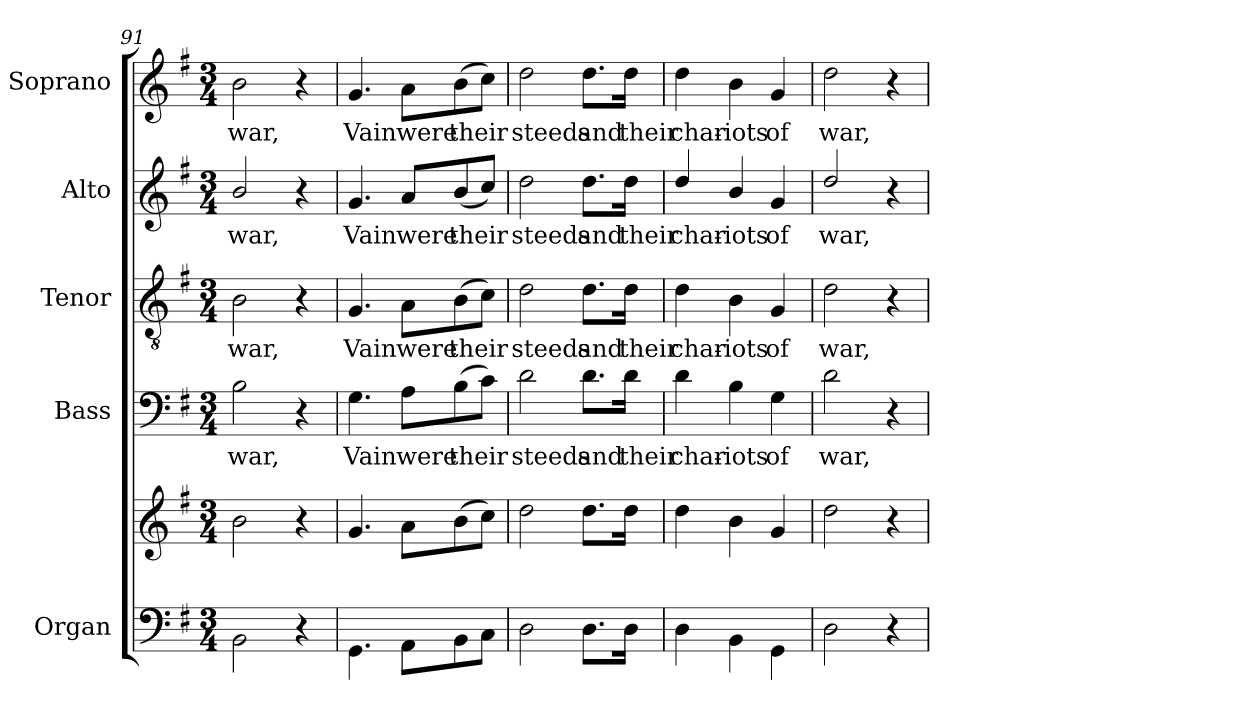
**kern	**kern	**kern	**text	**kern	**text	**kern	**text	**kern	**text
*part5	*part5	*part4	*part4	*part3	*part3	*part2	*part2	*part1	*part1
*staff6	*staff5	*staff4	*staff4	*staff3	*staff3	*staff2	*staff2	*staff1	*staff1
*I"Organ	*	*I"Bass	*	*I"Tenor	*	*I"Alto	*	*I"Soprano	*
*I'Org.	*	*I'B.	*	*I'T.	*	*I'A.	*	*I'S.	*
*clefF4	*clefG2	*clefF4	*	*clefGv2	*	*clefG2	*	*clefG2	*
*	*	*	*	*ITrd7c12	*	*	*	*	*
*k[f#]	*k[f#]	*k[f#]	*	*k[f#]	*	*k[f#]	*	*k[f#]	*
*G:	*G:	*G:	*	*G:	*	*G:	*	*G:	*
*M3/4	*M3/4	*M3/4	*	*M3/4	*	*M3/4	*	*M3/4	*
=91	=91	=91	=91	=91	=91	=91	=91	=91	=91
!	!	!	!LO:LY:b:color=#000000	!	!	!	!	!	!
!	!	!	!	!	!LO:LY:b:color=#000000	!	!	!	!
!	!	!	!	!	!	!	!LO:LY:b:color=#000000	!	!
!	!	!	!	!	!	!	!	!	!LO:LY:b:color=#000000
2BBi\	2bi\	2Bi\	war,	2BBi\	war,	2bi/	war,	2bi\	war,
4r	4r	4r	.	4r	.	4r	.	4r	.
=92	=92	=92	=92	=92	=92	=92	=92	=92	=92
!	!	!	!LO:LY:b:color=#000000	!	!	!	!	!	!
!	!	!	!	!	!LO:LY:b:color=#000000	!	!	!	!
!	!	!	!	!	!	!	!LO:LY:b:color=#000000	!	!
!	!	!	!	!	!	!	!	!	!LO:LY:b:color=#000000
4.GGi\	4.gi/	4.Gi\	Vain	4.GGi/	Vain	4.gi/	Vain	4.gi/	Vain
!	!	!	!LO:LY:b:color=#000000	!	!	!	!	!	!
!	!	!	!	!	!LO:LY:b:color=#000000	!	!	!	!
!	!	!	!	!	!	!	!LO:LY:b:color=#000000	!	!
!	!	!	!	!	!	!	!	!	!LO:LY:b:color=#000000
8AAi\L	8ai\L	8Ai\L	were	8AAi\L	were	8ai/L	were	8ai\L	were
!	!	!	!LO:LY:b:color=#000000	!	!	!	!	!	!
!	!	!	!	!	!LO:LY:b:color=#000000	!	!	!	!
!	!	!	!	!	!	!	!LO:LY:b:color=#000000	!	!
!	!	!	!	!	!	!	!	!	!LO:LY:b:color=#000000
8BBi\	(8bi\	(8Bi\	their	(8BBi\	their	(8bi/	their	(8bi\	their
8Ci\J	8cci\J)	8ci\J)	.	8Ci\J)	.	8cci/J)	.	8cci\J)	.
=93	=93	=93	=93	=93	=93	=93	=93	=93	=93
!	!	!	!LO:LY:b:color=#000000	!	!	!	!	!	!
!	!	!	!	!	!LO:LY:b:color=#000000	!	!	!	!
!	!	!	!	!	!	!	!LO:LY:b:color=#000000	!	!
!	!	!	!	!	!	!	!	!	!LO:LY:b:color=#000000
2Di\	2ddi\	2di\	steeds	2Di\	steeds	2ddi\	steeds	2ddi\	steeds
!	!	!	!LO:LY:b:color=#000000	!	!	!	!	!	!
!	!	!	!	!	!LO:LY:b:color=#000000	!	!	!	!
!	!	!	!	!	!	!	!LO:LY:b:color=#000000	!	!
!	!	!	!	!	!	!	!	!	!LO:LY:b:color=#000000
8.Di\L	8.ddi\L	8.di\L	and	8.Di\L	and	8.ddi\L	and	8.ddi\L	and
!	!	!	!LO:LY:b:color=#000000	!	!	!	!	!	!
!	!	!	!	!	!LO:LY:b:color=#000000	!	!	!	!
!	!	!	!	!	!	!	!LO:LY:b:color=#000000	!	!
!	!	!	!	!	!	!	!	!	!LO:LY:b:color=#000000
16Di\Jk	16ddi\Jk	16di\Jk	their	16Di\Jk	their	16ddi\Jk	their	16ddi\Jk	their
!!LO:LB:g=z
=94	=94	=94	=94	=94	=94	=94	=94	=94	=94
!	!	!	!LO:LY:b:color=#000000	!	!	!	!	!	!
!	!	!	!	!	!LO:LY:b:color=#000000	!	!	!	!
!	!	!	!	!	!	!	!LO:LY:b:color=#000000	!	!
!	!	!	!	!	!	!	!	!	!LO:LY:b:color=#000000
4Di\	4ddi\	4di\	char-	4Di\	char-	4ddi/	char-	4ddi\	char-
!	!	!	!LO:LY:b:color=#000000	!	!	!	!	!	!
!	!	!	!	!	!LO:LY:b:color=#000000	!	!	!	!
!	!	!	!	!	!	!	!LO:LY:b:color=#000000	!	!
!	!	!	!	!	!	!	!	!	!LO:LY:b:color=#000000
4BBi\	4bi\	4Bi\	-iots	4BBi\	-iots	4bi/	-iots	4bi\	-iots
!	!	!	!LO:LY:b:color=#000000	!	!	!	!	!	!
!	!	!	!	!	!LO:LY:b:color=#000000	!	!	!	!
!	!	!	!	!	!	!	!LO:LY:b:color=#000000	!	!
!	!	!	!	!	!	!	!	!	!LO:LY:b:color=#000000
4GGi\	4gi/	4Gi\	of	4GGi/	of	4gi/	of	4gi/	of
=95	=95	=95	=95	=95	=95	=95	=95	=95	=95
!	!	!	!LO:LY:b:color=#000000	!	!	!	!	!	!
!	!	!	!	!	!LO:LY:b:color=#000000	!	!	!	!
!	!	!	!	!	!	!	!LO:LY:b:color=#000000	!	!
!	!	!	!	!	!	!	!	!	!LO:LY:b:color=#000000
2Di\	2ddi\	2di\	war,	2Di\	war,	2ddi/	war,	2ddi\	war,
4r	4r	4r	.	4r	.	4r	.	4r	.
=	=	=	=	=	=	=	=	=	=
*-	*-	*-	*-	*-	*-	*-	*-	*-	*-
